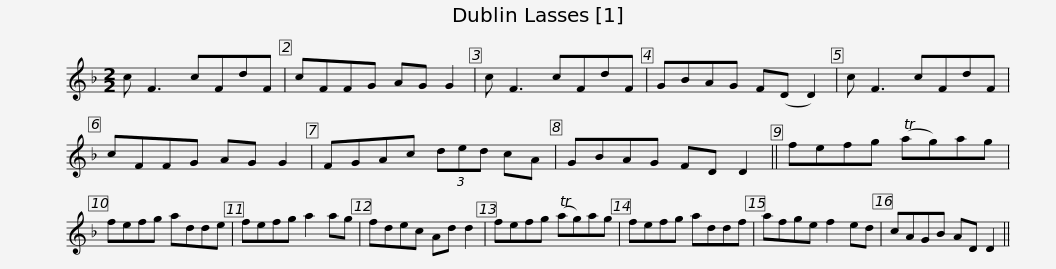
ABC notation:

X:1
L:1/8
M:2/2
I:linebreak $
K:F
V:1 treble
V:1
 c F3 cFdF | cFFG AG G2 | c F3 cFdF | GBAG F(D D2) | c F3 cFdF | %5
 cFFG AG G2 |$ FGAc (3ded cA | GBAG FD D2 || fefg (Tag)ag | fefg adde | %10
 fefg a2 ag |$ fdec Ad d2 | fefg (Tag)ag | fefg addf | afge f2 ed | %15
 cAGB AD D2 || %16
